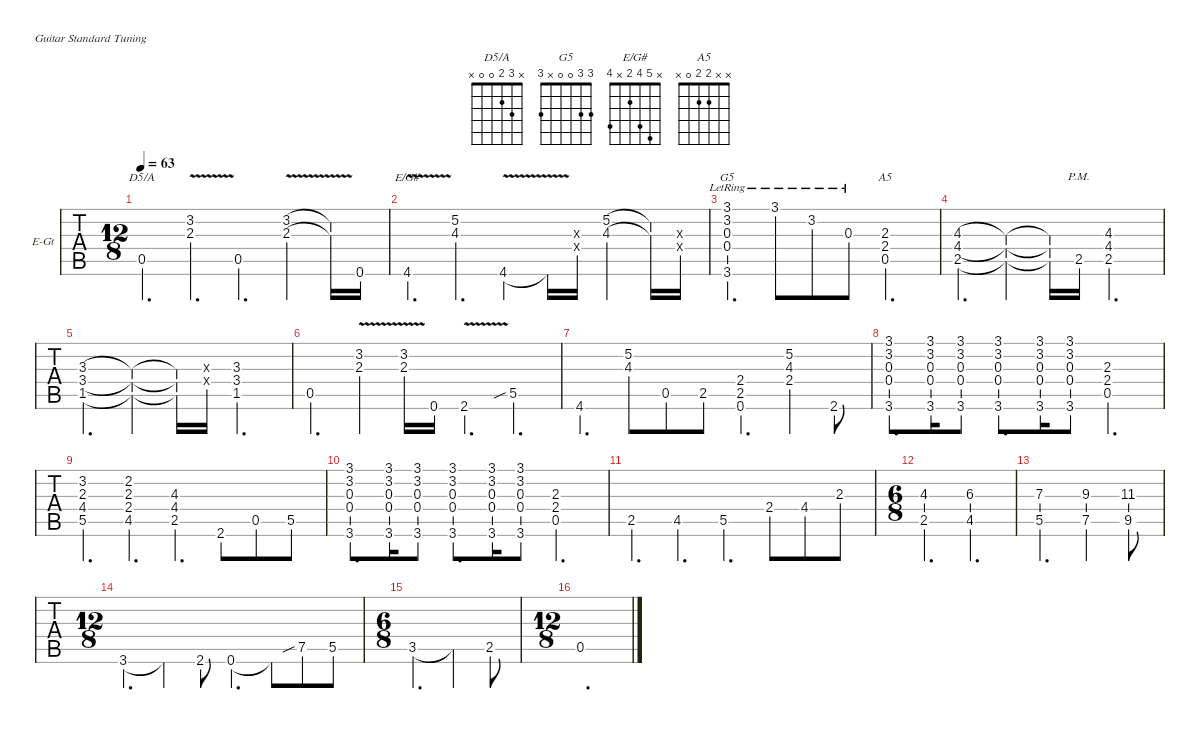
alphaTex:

\defaultSystemsLayout 4
\hideDynamics
\bracketExtendMode groupsimilarinstruments
\firstSystemTrackNameOrientation horizontal
\otherSystemsTrackNameOrientation horizontal
\track ("Guitare Rythmique" "E-Gt") {multiBarRest instrument overdrivenguitar}
\staff {tabs}
\tuning (E4 B3 G3 D3 A2 E2)
\chord ("D5/A" x 3 2 0 0 x) {showfingering false}
\chord ("G5" 3 3 0 0 x 3) {showfingering false}
\chord ("E/G#" x 5 4 2 x 4) {showfingering false}
\chord ("A5" x x 2 2 0 x) {showfingering false}
\ts (12 8)
\tempo 63
\clef g2
\ks d
0.5.4{d ch "D5/A" dy ff} (2.3{v} 3.2{v}).4{d} 0.5.4{d} (2.3{v} 3.2{v}).4 (3.2{t} 2.3{t}).16 0.6.16 |
4.6{v}.4{d ch "E/G#" dy mf} (4.3 5.2).4{d} 4.6{v}.4 4.6{t}.16 (0.4{x} 0.3{x}).16 (5.2 4.3).4 (4.3{t} 5.2{t}).16 (0.4{x} 0.3{x}).16 |
(3.6{lr} 0.4{lr} 0.3{lr} 3.2{lr} 3.1{lr}).4{d ch "G5"} 3.1{lr}.8 3.2{lr}.8 0.3{lr}.8 (2.3 2.4 0.5).2{d ch "A5"} |
(2.5 4.4 4.3).4{d dy ff} (2.5{t} 4.4{t} 4.3{t}).4 (2.5{t} 4.4{t} 4.3{t}).16 2.5{pm}.16 (2.5 4.4 4.3).2{d} |
(1.5 3.4 3.3).4{d} (1.5{t} 3.4{t} 3.3{t}).4 (1.5{t} 3.4{t} 3.3{t}).16 (0.4{x} 0.3{x}).16 (1.5 3.4 3.3).2{d} |
0.5.4{d} (2.3{v} 3.2{v}).4 (2.3{v} 3.2{v}).16 0.6.16 2.6{v}.4{d} 5.5{sib}.4{d} |
4.6.4{d} (4.3 5.2).8 0.5.8 2.5.8 (0.6 2.5 2.4).4{d} (2.4 4.3 5.2).4 2.6.8 |
(3.6 0.4 0.3 3.2 3.1).8{d} (3.6 0.4 0.3 3.2 3.1).16 (3.6 0.4 0.3 3.2 3.1).8 (3.6 0.4 0.3 3.2 3.1).8{d} (3.6 0.4 0.3 3.2 3.1).16 (3.6 0.4 0.3 3.2 3.1).8 (2.4 2.3 0.5).2{d} |
(5.5 4.4 2.3 3.2).4{d} (4.5 2.4 2.3 2.2).4{d} (2.5 4.4 4.3).4{d} 2.6.8 0.5.8 5.5.8 |
(3.6 0.4 0.3 3.2 3.1).8{d} (3.6 0.4 0.3 3.2 3.1).16 (3.6 0.4 0.3 3.2 3.1).8 (3.6 0.4 0.3 3.2 3.1).8{d} (3.6 0.4 0.3 3.2 3.1).16 (3.6 0.4 0.3 3.2 3.1).8 (2.4 2.3 0.5).2{d} |
2.5.4{d} 4.5.4{d} 5.5.4{d} 2.4.8 4.4.8 2.3.8 |
\ts (6 8)
(2.5 4.3).4{d} (4.5 6.3).4{d} |
(5.5 7.3).4{d} (9.3 7.5).4 (9.5 11.3).8 |
\ts (12 8)
3.6.4{d} 3.6{t}.4 2.6.8 0.6.4{d} 0.6{t}.8 7.5{sib}.8 5.5.8 |
\ts (6 8)
3.5.4{d} 3.5{t}.4 2.5.8 |
\ts (12 8)
0.5.1{d}
